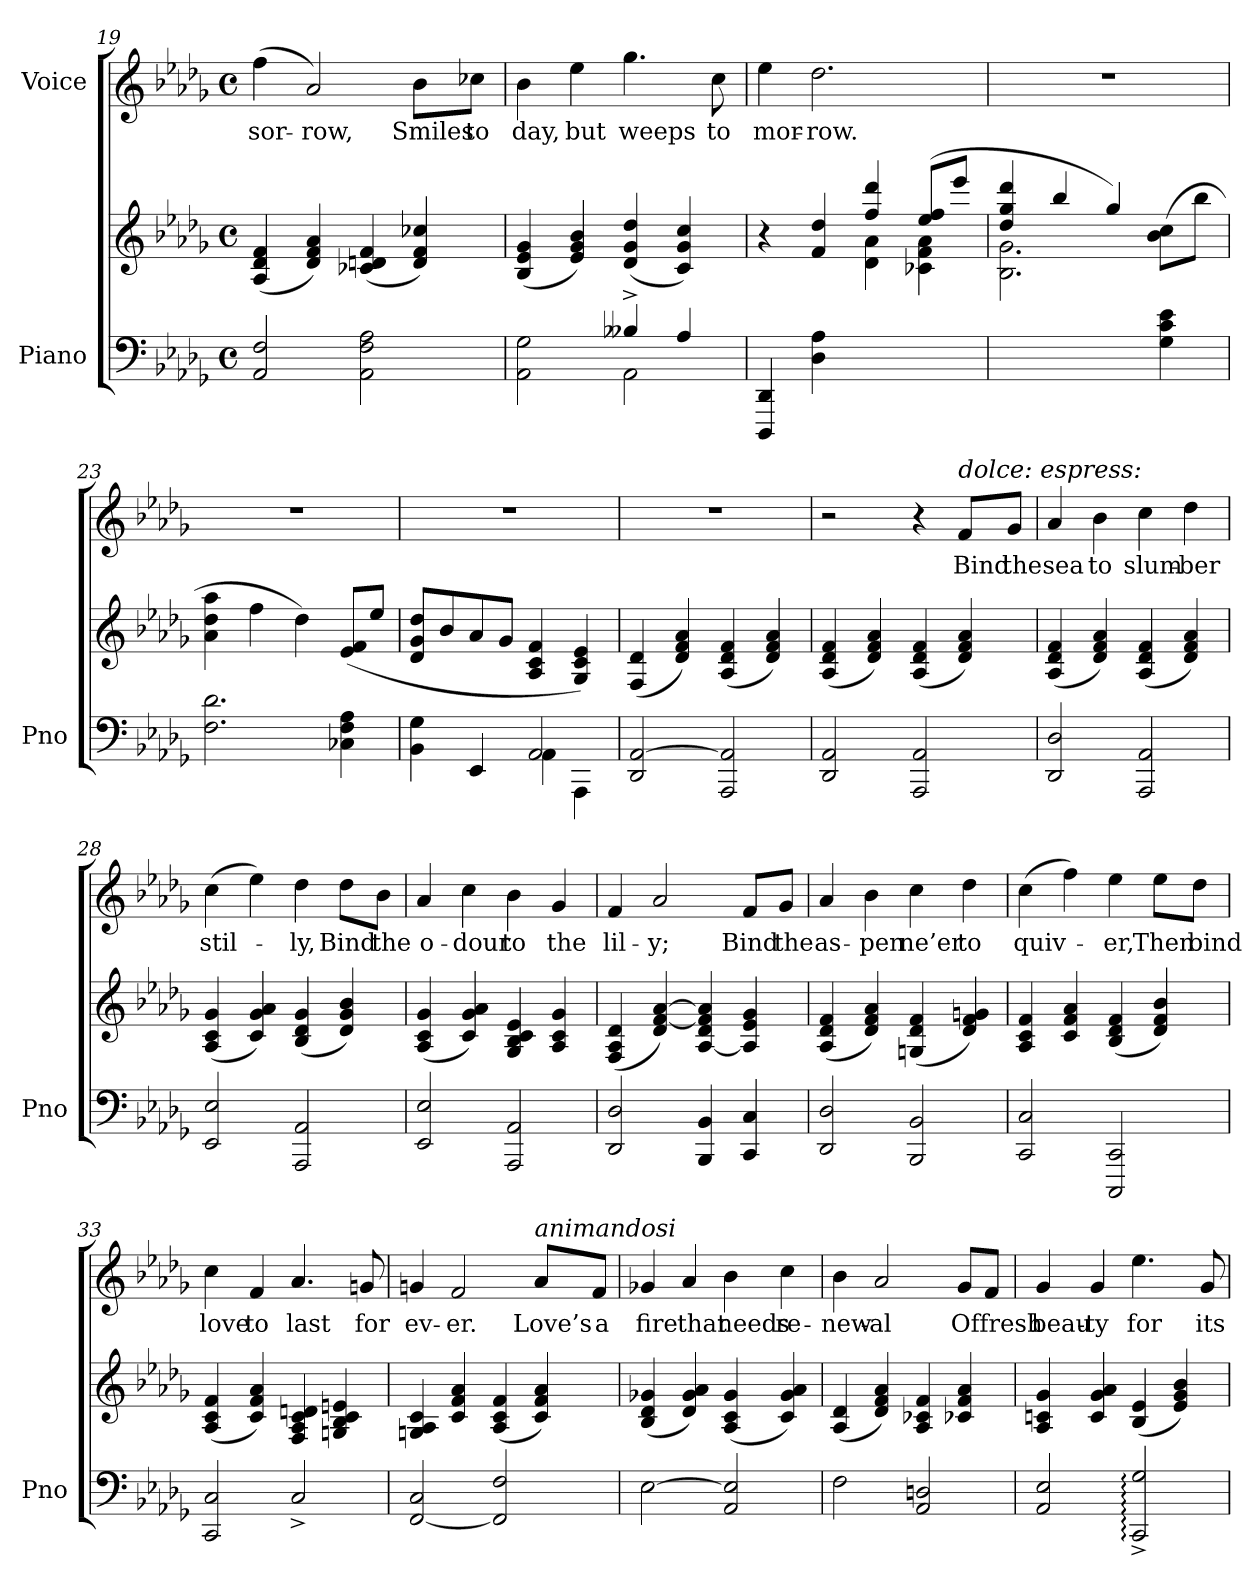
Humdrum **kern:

**kern	**kern	**kern	**text
*part2	*part2	*part1	*part1
*staff3	*staff2	*staff1	*staff1
*I"Piano	*	*I"Voice	*
*I'Pno	*	*	*
*clefF4	*clefG2	*clefG2	*
*k[b-e-a-d-g-]	*k[b-e-a-d-g-]	*k[b-e-a-d-g-]	*
*M4/4	*M4/4	*M4/4	*
*met(c)	*met(c)	*met(c)	*
=19	=19	=19	=19
!	!	!	!LO:LY:b
2AA-/ 2F/	(<4A-/ 4d-/ 4f/	(>4ff\	sor-
!	!	!	!LO:LY:b
.	4d-/ 4f/ 4a-/)	2a-/)	-row,
2AA-\ 2F\ 2A-\	(<4c-X/ 4dn/ 4f/	.	.
!	!	!	!LO:LY:b
.	4d/ 4f/ 4cc-X/)	8b-\L	Smiles
!	!	!	!LO:LY:b
.	.	8cc-X\J	to
=20	=20	=20	=20
*^	*	*	*
!	!	!	!	!LO:LY:b
2AA-\ 2G-\	2ryy	(>4B-/ 4e-/ 4g-/	4b-\	day,
!	!	!	!	!LO:LY:b
.	.	4e-/ 4g-/ 4b-/)	4ee-\	but
!	!	!	!	!LO:LY:b
4B--X^/	2AA-:\	(>4d-/ 4g-/ 4dd-/	4.gg-\	weeps
4A-/	.	4c/ 4g-/ 4cc/)	.	.
!	!	!	!	!LO:LY:b
.	.	.	8cc\	to
*v	*v	*	*	*
=21	=21	=21	=21
*	*^	*	*
!	!	!	!	!LO:LY:b
4DDD-/ 4DD-/	4r	2ryy	4ee-\	mor-
!	!	!	!	!LO:LY:b
4D-\ 4A-\	4f/ 4dd-/	.	2.dd-\	-row.
2ryy	4ff/ 4ddd-/	4d-\ 4a-\	.	.
.	(>8ee-/ 8ff/L	4c-X\ 4f\ 4a-\	.	.
.	8eee-/J	.	.	.
!!LO:LB:g=z
=22	=22	=22	=22	=22
2.ryy	4dd-/ 4gg-/ 4ddd-/	2.B-\ 2.g-\	1r	.
.	4bb-/	.	.	.
.	4gg-/)	.	.	.
4G-\ 4c\ 4e-\	(>8b-\ 8cc\L	4ryy	.	.
.	8bb-\J	.	.	.
*	*v	*v	*	*
=23	=23	=23	=23
2.F\ 2.d-\	4a-\ 4dd-\ 4aa-\	1r	.
.	4ff\	.	.
.	4dd-\)	.	.
4C-X\ 4F\ 4A-\	(>8e-/ 8f/L	.	.
.	8ee-/J	.	.
=24	=24	=24	=24
*^	*	*	*
4BB-\ 4G-\	2ryy	8d-/ 8g-/ 8dd-/L	1r	.
.	.	8b-/	.	.
4EE-/	.	8a-/	.	.
.	.	8g-/J	.	.
2AA-/	4AA-\	4A-/ 4c/ 4f/	.	.
.	4AAA-\	4G-/ 4c/ 4e-/)	.	.
*v	*v	*	*	*
=25	=25	=25	=25
2DD-/ [2AA-/	(<4F/ 4d-/	1r	.
.	4d-/ 4f/ 4a-/)	.	.
2AAA-/ 2AA-/]	(<4A-/ 4d-/ 4f/	.	.
.	4d-/ 4f/ 4a-/)	.	.
!!LO:LB:g=z
=26	=26	=26	=26
2DD-/ 2AA-/	(<4A-/ 4d-/ 4f/	2r	.
.	4d-/ 4f/ 4a-/)	.	.
2AAA-/ 2AA-/	(<4A-/ 4d-/ 4f/	4r	.
!	!	!LO:TX:a:i:t=dolce&colon; espress&colon;	!
!	!	!	!LO:LY:b
.	4d-/ 4f/ 4a-/)	8f/L	Bind
!	!	!	!LO:LY:b
.	.	8g-/J	the
=27	=27	=27	=27
!	!	!	!LO:LY:b
2DD-/ 2D-/	(<4A-/ 4d-/ 4f/	4a-/	sea
!	!	!	!LO:LY:b
.	4d-/ 4f/ 4a-/)	4b-\	to
!	!	!	!LO:LY:b
2AAA-/ 2AA-/	(<4A-/ 4d-/ 4f/	4cc\	slum-
!	!	!	!LO:LY:b
.	4d-/ 4f/ 4a-/)	4dd-\	-ber
=28	=28	=28	=28
!	!	!	!LO:LY:b
2EE-/ 2E-/	(<4A-/ 4c/ 4g-/	(>4cc\	stil-
.	4c/ 4g-/ 4a-/)	4ee-\)	.
!	!	!	!LO:LY:b
2AAA-/ 2AA-/	(<4B-/ 4d-/ 4g-/	4dd-\	-ly,
!	!	!	!LO:LY:b
.	4d-/ 4g-/ 4b-/)	8dd-\L	Bind
!	!	!	!LO:LY:b
.	.	8b-\J	the
!!LO:PB:g=z
=29	=29	=29	=29
!	!	!	!LO:LY:b
2EE-/ 2E-/	(<4A-/ 4c/ 4g-/	4a-/	o-
!	!	!	!LO:LY:b
.	4c/ 4g-/ 4a-/)	4cc\	-dour
!	!	!	!LO:LY:b
2AAA-/ 2AA-/	4G-/ 4B-/ 4c/ 4e-/	4b-\	to
!	!	!	!LO:LY:b
.	4A-/ 4c/ 4g-/	4g-/	the
=30	=30	=30	=30
!	!	!	!LO:LY:b
2DD-/ 2D-/	(>4F/ 4A-/ 4d-/	4f/	lil-
!	!	!	!LO:LY:b
.	4d-/ [4f/ [4a-/)	2a-/	-y;
4BBB-/ 4BB-/	[4A-/ 4d-/ 4f/] 4a-/]	.	.
!	!	!	!LO:LY:b
4CC/ 4C/	4A-/] 4e-/ 4g-/	8f/L	Bind
!	!	!	!LO:LY:b
.	.	8g-/J	the
=31	=31	=31	=31
!	!	!	!LO:LY:b
2DD-/ 2D-/	(<4A-/ 4d-/ 4f/	4a-/	as-
!	!	!	!LO:LY:b
.	4d-/ 4f/ 4a-/)	4b-\	-pen
!	!	!	!LO:LY:b
2BBB-/ 2BB-/	(<4Gn/ 4d-/ 4f/	4cc\	ne’er
!	!	!	!LO:LY:b
.	4d-/ 4f/ 4gn/)	4dd-\	to
!!LO:LB:g=z
=32	=32	=32	=32
!	!	!	!LO:LY:b
2CC/ 2C/	4A-/ 4c/ 4f/	(>4cc\	quiv-
.	4c/ 4f/ 4a-/	4ff\)	.
!	!	!	!LO:LY:b
2CCC/ 2CC/	(<4B-/ 4d-/ 4f/	4ee-\	-er,
!	!	!	!LO:LY:b
.	4d-/ 4f/ 4b-/)	8ee-\L	Then
!	!	!	!LO:LY:b
.	.	8dd-\J	bind
=33	=33	=33	=33
!	!	!	!LO:LY:b
2CC/ 2C/	(<4A-/ 4c/ 4f/	4cc\	love
!	!	!	!LO:LY:b
.	4c/ 4f/ 4a-/)	4f/	to
!	!	!	!LO:LY:b
2C^/	4F/ 4A-/ 4c/ 4dn/	4.a-/	last
.	4Gn/ 4B-/ 4c/ 4en/	.	.
!	!	!	!LO:LY:b
.	.	8gn/	for
=34	=34	=34	=34
!	!	!	!LO:LY:b
[2FF/ 2C/	4Gn/ 4A-/ 4c/	4gn/	ev-
!	!	!	!LO:LY:b
.	4c/ 4f/ 4a-/	2f/	-er.
2FF/] 2F/	(<4A-/ 4c/ 4f/	.	.
!	!	!LO:TX:a:i:t=animandosi	!
!	!	!	!LO:LY:b
.	4c/ 4f/ 4a-/)	8a-/L	Love’s
!	!	!	!LO:LY:b
.	.	8f/J	a
!!LO:LB:g=z
=35	=35	=35	=35
!	!	!	!LO:LY:b
[2E-\	(<4B-/ 4d-/ 4g-X/	4g-X/	fire
!	!	!	!LO:LY:b
.	4d-/ 4g-/ 4a-/)	4a-/	that
!	!	!	!LO:LY:b
2AA-/ 2E-/]	(<4A-/ 4c/ 4g-/	4b-\	needs
!	!	!	!LO:LY:b
.	4c/ 4g-/ 4a-/)	4cc\	re-
=36	=36	=36	=36
!	!	!	!LO:LY:b
2F\	(<4A-/ 4d-/	4b-\	-new-
!	!	!	!LO:LY:b
.	4d-/ 4f/ 4a-/)	2a-/	-al
2AA-/ 2Dn/	4A-/ 4c-X/ 4f/	.	.
!	!	!	!LO:LY:b
.	4c-X/ 4f/ 4a-/	8g-/L	Of
!	!	!	!LO:LY:b
.	.	8f/J	fresh
=37	=37	=37	=37
!	!	!	!LO:LY:b
2AA-/ 2E-/	4A-/ 4cn/ 4g-/	4g-/	beau-
!	!	!	!LO:LY:b
.	4c/ 4g-/ 4a-/	4g-/	-ty
!	!	!	!LO:LY:b
2CC/:^ 2G-/:^	(<4B-/ 4e-/	4.ee-\	for
.	4e-/ 4g-/ 4b-/)	.	.
!	!	!	!LO:LY:b
.	.	8g-/	its
=	=	=	=
*-	*-	*-	*-
